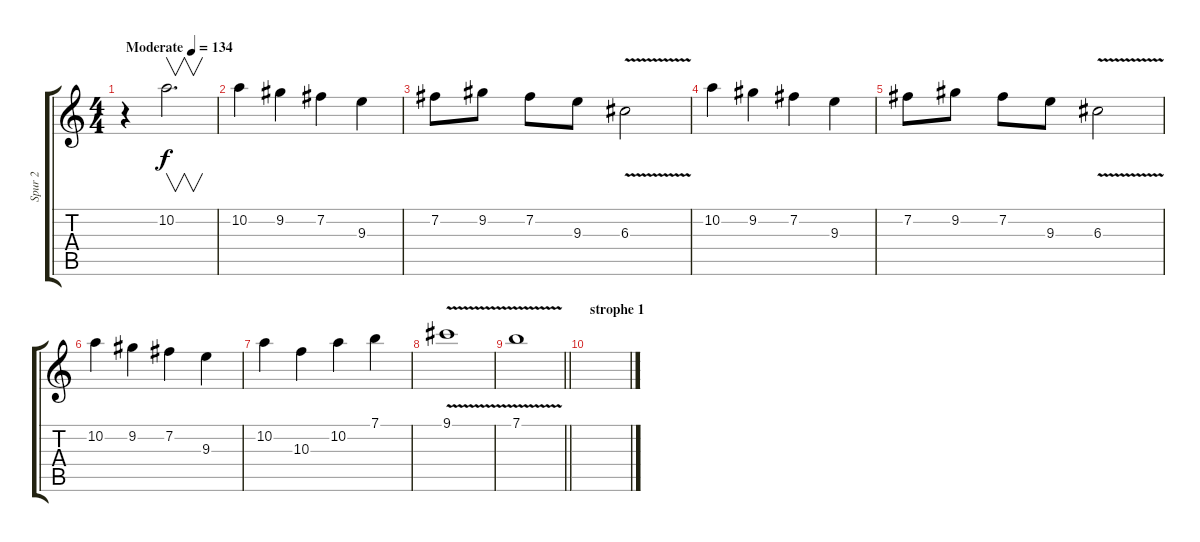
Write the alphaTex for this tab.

\track ("Spur 2" "Spur 2") {instrument distortionguitar}
\staff {score tabs}
\tuning (E4 B3 G3 D3 A2 E2) {hide}
\ts (4 4)
\tempo (134 "Moderate")
\clef g2
\ks c
r.4{dy f instrument distortionguitar} 10.2.2{v d} |
10.2.4 9.2.4 7.2.4 9.3.4 |
7.2.8 9.2.8 7.2.8 9.3.8 6.3{v}.2 |
10.2.4 9.2.4 7.2.4 9.3.4 |
7.2.8 9.2.8 7.2.8 9.3.8 6.3{v}.2 |
10.2.4 9.2.4 7.2.4 9.3.4 |
10.2.4 10.3.4 10.2.4 7.1.4 |
9.1{v}.1 |
\barLineRight lightlight
7.1{v}.1 |
\section ("" "strophe 1")
